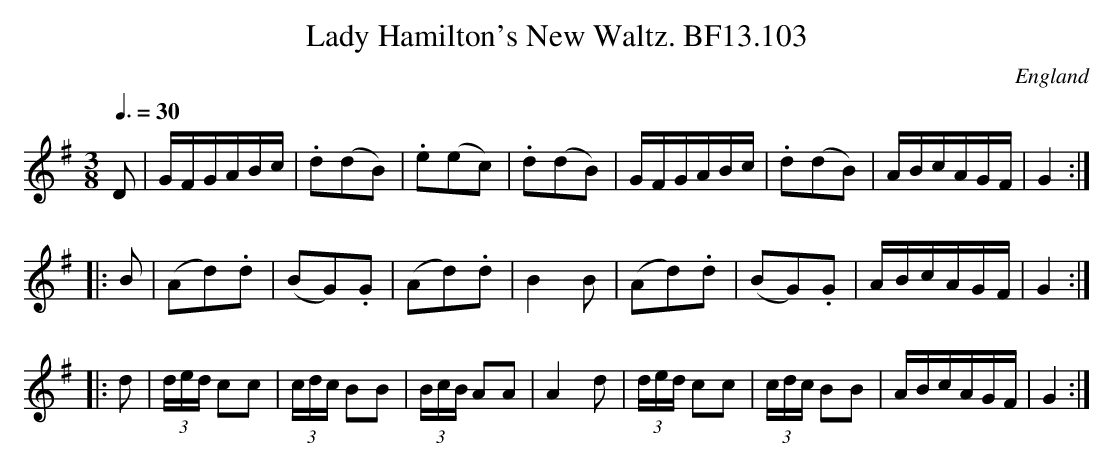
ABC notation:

X:1
T:Lady Hamilton's New Waltz. BF13.103
L:1/8
M:3/8
O:England
Q:3/8=30
K:G
D|G/F/G/A/B/c/|.d(dB)|.e(ec)|.d(dB)|\
G/F/G/A/B/c/|.d(dB)|A/B/c/A/G/F/|G2:|!
|:B|(Ad).d|(BG).G|(Ad).d|B2B|(Ad).d|(BG).G|A/B/c/A/G/F/|G2:|!
|:d|(3d/e/d/ cc|(3c/d/c/ BB|(3B/c/B/ AA|A2d|\
(3d/e/d/ cc|(3c/d/c/ BB|A/B/c/A/G/F/|G2:|
